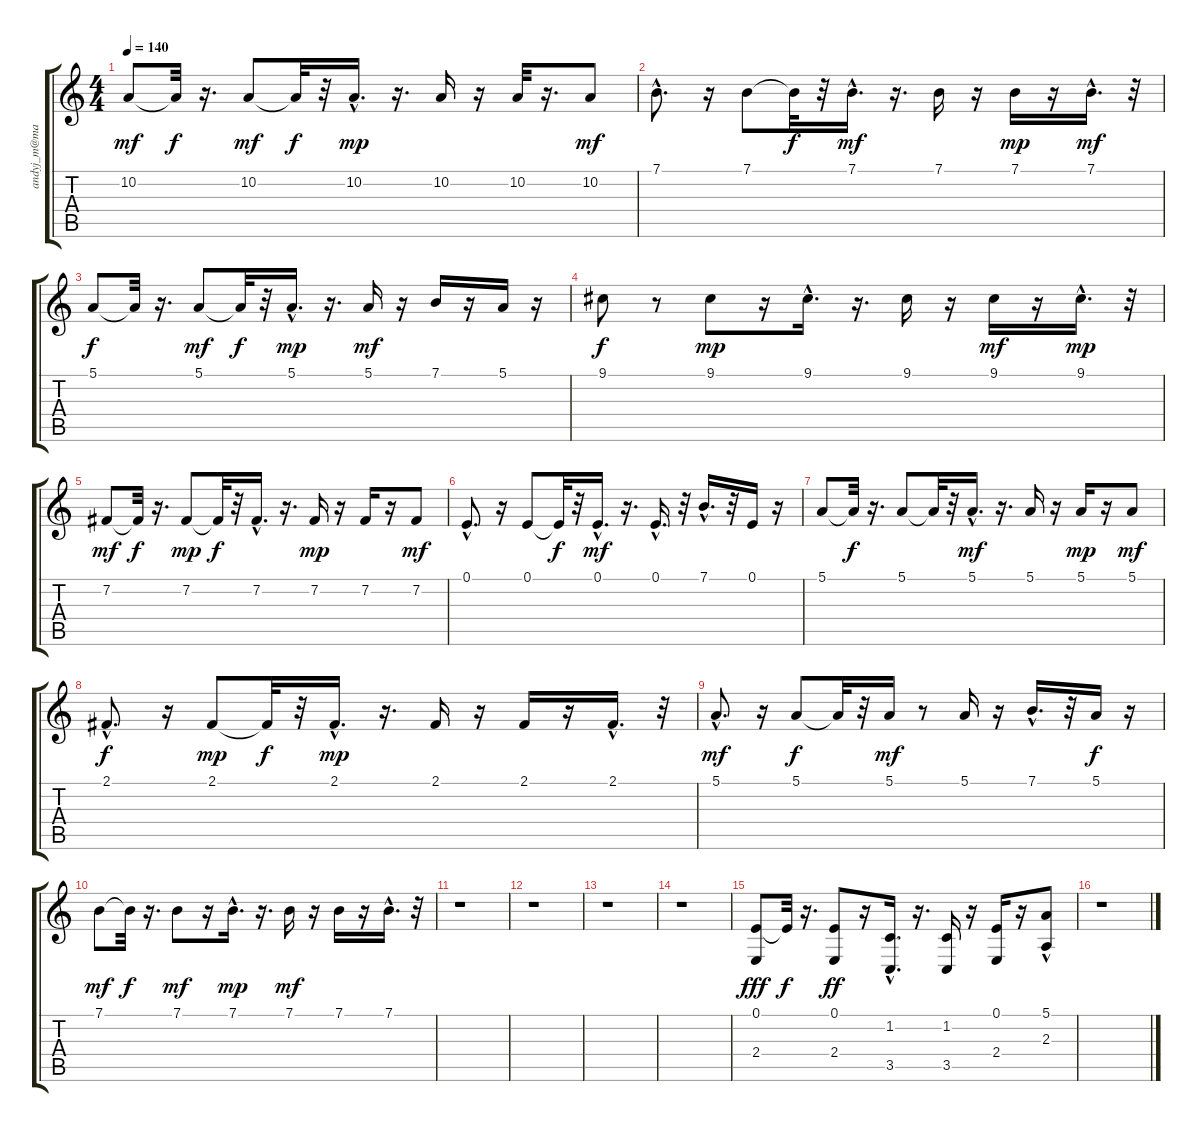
\track ("" "andyj_m@ma") {instrument lead2sawtooth}
\staff {score tabs}
\tuning (E4 B3 G3 D3 A2 E2) {hide}
\ts (4 4)
\tempo 140
\clef g2
\ks c
10.2.8{dy mf} 10.2{t}.32{dy f} r.16{d} 10.2.8{dy mf} 10.2{t}.32{dy f} r.32 10.2{hac}.16{d dy mp} r.16{d} 10.2.16 r.16 10.2.32 r.16{d} 10.2.8{dy mf} |
7.1{hac}.8{d} r.16 7.1.8 7.1{t}.32{dy f} r.32 7.1{hac}.16{d dy mf} r.16{d} 7.1.16 r.16 7.1.16{dy mp} r.16 7.1{hac}.16{d dy mf} r.32 |
5.1.8{dy f} 5.1{t}.32 r.16{d} 5.1.8{dy mf} 5.1{t}.32{dy f} r.32 5.1{hac}.16{d dy mp} r.16{d} 5.1.16{dy mf} r.16 7.1.16 r.16 5.1.16 r.16 |
9.1.8{dy f} r.8 9.1.8{dy mp} r.16 9.1{hac}.16{d} r.16{d} 9.1.16 r.16 9.1.16{dy mf} r.16 9.1{hac}.16{d dy mp} r.32 |
7.2.8{dy mf} 7.2{t}.32{dy f} r.16{d} 7.2.8{dy mp} 7.2{t}.32{dy f} r.32 7.2{hac}.16{d} r.16{d} 7.2.16{dy mp} r.16 7.2.16 r.16 7.2.8{dy mf} |
0.1{hac}.8{d} r.16 0.1.8 0.1{t}.32{dy f} r.32 0.1{hac}.16{d dy mf} r.16{d} 0.1{hac}.16{d} r.32 7.1{hac}.16{d} r.32 0.1.16 r.16 |
5.1.8 5.1{t}.32{dy f} r.16{d} 5.1.8 5.1{t}.32 r.32 5.1{hac}.16{d dy mf} r.16{d} 5.1.16 r.16 5.1.16{dy mp} r.16 5.1.8{dy mf} |
2.1{hac}.8{d dy f} r.16 2.1.8{dy mp} 2.1{t}.32{dy f} r.32 2.1{hac}.16{d dy mp} r.16{d} 2.1.16 r.16 2.1.16 r.16 2.1{hac}.16{d} r.32 |
5.1{hac}.8{d dy mf} r.16 5.1.8{dy f} 5.1{t}.32 r.32 5.1.16{dy mf} r.8 5.1.16 r.16 7.1{hac}.16{d} r.32 5.1.16{dy f} r.16 |
7.1.8{dy mf} 7.1{t}.32{dy f} r.16{d} 7.1.8{dy mf} r.16 7.1{hac}.16{d dy mp} r.16{d} 7.1.16{dy mf} r.16 7.1.16 r.16 7.1{hac}.16{d} r.32 |
r.1 |
r.1 |
r.1 |
r.1 |
(0.1 2.4).8{dy fff} 0.1{t}.32{dy f} r.16{d} (0.1 2.4).8{dy ff} r.16 (1.2{hac} 3.5{hac}).16{d} r.16{d} (1.2 3.5).16 r.16 (0.1 2.4).16 r.16 (5.1 2.3{hac}).8 |
r.1
